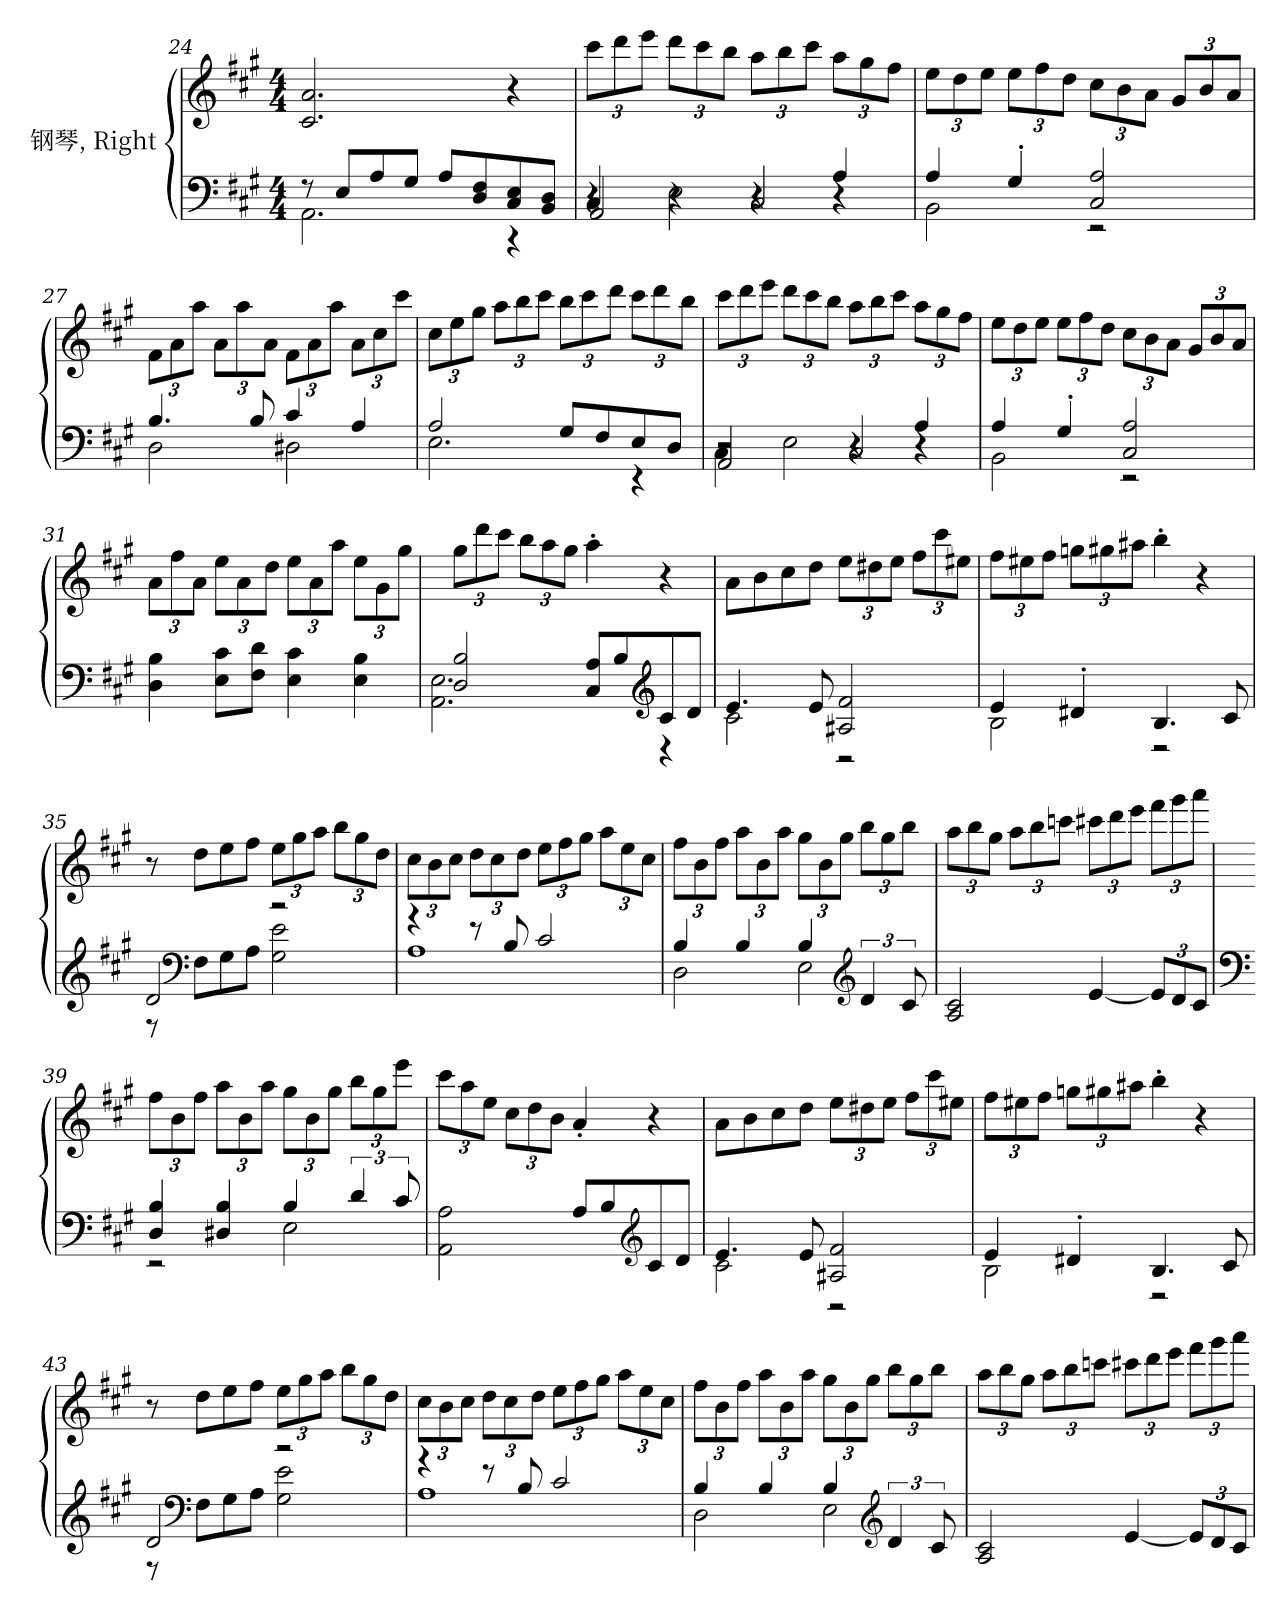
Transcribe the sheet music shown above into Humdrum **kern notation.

**kern	**kern
*part1	*part1
*staff2	*staff1
*I"钢琴, Right	*
*clefF4	*clefG2
*k[f#c#g#]	*k[f#c#g#]
*M4/4	*M4/4
=24	=24
*^	*
8r	2.AA\	2.c#/ 2.a/
8E/L	.	.
8A/	.	.
8G#/J	.	.
8A/L	.	.
8D/ 8F#/	.	.
8C#/ 8E/	4r	4r
8BB/ 8D/J	.	.
!!LO:PB:g=z
=25	=25	=25
*	*^	*
*	*	*	*Xbrackettup
4C#/	4r	2AA/	12ccc#\L
.	.	.	12ddd\
*	*	*	*MM121
.	.	.	12eee\J
4r	2E\	.	12ddd\L
.	.	.	12ccc#\
.	.	.	12bb\J
*	*	*	*MM125
4r	.	2C#/	12aa\L
.	.	.	12bb\
.	.	.	12ccc#\J
4A/	4r	.	12aa\L
.	.	.	12gg#\
.	.	.	12ff#\J
*	*v	*v	*
=26	=26	=26
4A/	2BB\	12ee\L
.	.	12dd\
.	.	12ee\J
4G#'/	.	12ee\L
.	.	12ff#\
.	.	12dd\J
2C#/ 2A/	2r	12cc#\L
.	.	12b\
.	.	12a\J
.	.	12g#/L
*	*	*MM136
.	.	12b/
.	.	12a/J
=27	=27	=27
4.B/	2D\	12f#\L
.	.	12a\
.	.	12aa\J
.	.	12a\L
.	.	12aa\
8B/	.	.
.	.	12a\J
4c#/	2D#X\	12f#\L
.	.	12a\
.	.	12aa\J
4A/	.	12a\L
.	.	12cc#\
.	.	12ccc#\J
!!LO:LB:g=z
=28	=28	=28
2A/	2.E\	12cc#\L
.	.	12ee\
*	*	*MM128
.	.	12gg#\J
.	.	12aa\L
.	.	12bb\
.	.	12ccc#\J
8G#/L	.	12bb\L
.	.	12ccc#\
8F#/	.	.
.	.	12ddd\J
8E/	4r	12ccc#\L
*	*	*MM106
.	.	12ddd\
8D/J	.	.
.	.	12bb\J
*v	*v	*
=29	=29
*	*MM105
*^	*
*	*^	*
2AA/	4C#\	2r	12ccc#\L
.	.	.	12ddd\
.	.	.	12eee\J
.	2E\	.	12ddd\L
*	*	*	*MM116
.	.	.	12ccc#\
.	.	.	12bb\J
4r	.	2C#/	12aa\L
.	.	.	12bb\
.	.	.	12ccc#\J
4A/	4r	.	12aa\L
.	.	.	12gg#\
.	.	.	12ff#\J
*	*v	*v	*
=30	=30	=30
4A/	2BB\	12ee\L
.	.	12dd\
.	.	12ee\J
4G#'/	.	12ee\L
*	*	*MM128
.	.	12ff#\
.	.	12dd\J
2C#/ 2A/	2r	12cc#\L
.	.	12b\
.	.	12a\J
.	.	12g#/L
.	.	12b/
.	.	12a/J
*v	*v	*
!!LO:LB:g=z
=31	=31
4D\ 4B\	12a\L
.	12ff#\
.	12a\J
8E\ 8c#\L	12ee\L
*	*MM129
.	12a\
8F#\ 8d\J	.
.	12dd\J
4E\ 4c#\	12ee\L
.	12a\
*	*MM136
.	12aa\J
4E\ 4B\	12ee\L
.	12g#\
.	12gg#\J
=32	=32
*^	*
2D/ 2B/	2.AA\ 2.E\	12gg#\L
.	.	12ddd\
*	*	*MM124
.	.	12ccc#\J
*	*	*MM116
.	.	12bb\L
.	.	12aa\
.	.	12gg#\J
8C#/ 8A/L	.	4aa'\
8B/	.	.
*clefG2	*	*
8c#/	4r	4r
8d/J	.	.
=33	=33	=33
4.e/	2c#\	8a\L
*	*	*MM134
.	.	8b\
.	.	8cc#\
8e/	.	8dd\J
2A#X/ 2f#/	2r	12ee\L
.	.	12dd#X\
.	.	12ee\J
.	.	12ff#\L
.	.	12ccc#\
.	.	12ee#X\J
!!LO:LB:g=z
=34	=34	=34
4e/	2B\	12ff#\L
.	.	12ee#X\
.	.	12ff#\J
4d#X'/	.	12ggn\L
*	*	*MM134
.	.	12gg#X\
.	.	12aa#X\J
4.B/	2r	4bb'\
.	.	4r
8c#/	.	.
=35	=35	=35
2d/	8r	8r
*clefF4	*	*
.	8F#\L	8dd\L
.	8G#\	8ee\
.	8A\J	8ff#\J
2r	2G#\ 2e\	12ee\L
.	.	12gg#\
.	.	12aa\J
.	.	12bb\L
*	*	*MM142
.	.	12gg#\
.	.	12dd\J
=36	=36	=36
4r	1A	12cc#\L
.	.	12b\
.	.	12cc#\J
*	*	*MM133
8r	.	12dd\L
.	.	12cc#\
8B/	.	.
.	.	12dd\J
*	*	*MM130
2c#/	.	12ee\L
.	.	12ff#\
*	*	*MM123
.	.	12gg#\J
.	.	12aa\L
*	*	*MM120
.	.	12ee\
.	.	12cc#\J
!!LO:LB:g=z
=37	=37	=37
4B/	2D\	12ff#\L
.	.	12b\
.	.	12ff#\J
4B/	.	12aa\L
*	*	*MM132
.	.	12b\
.	.	12aa\J
4B/	2E\	12gg#\L
.	.	12b\
.	.	12gg#\J
*clefG2	*	*
6d/	.	12bb\L
.	.	12gg#\
12c#/	.	12bb\J
*v	*v	*
=38	=38
2A/ 2c#/	12aa\L
.	12bb\
.	12gg#\J
.	12aa\L
.	12bb\
.	12cccn\J
[4e/	12ccc#X\L
.	12ddd\
.	12eee\J
*Xbrackettup	*
12e/L]	12fff#\L
12d/	12ggg#\
12c#/J	12aaa\J
=39	=39
*clefF4	*
*^	*
4D/ 4B/	2r	12ff#\L
.	.	12b\
.	.	12ff#\J
4D#X/ 4B/	.	12aa\L
.	.	12b\
.	.	12aa\J
4B/	2E\	12gg#\L
*	*	*MM129
.	.	12b\
.	.	12gg#\J
*brackettup	*	*
6d/	.	12bb\L
.	.	12gg#\
12c#/	.	12eee\J
*v	*v	*
!!LO:LB:g=z
=40	=40
2AA\ 2A\	12ccc#\L
.	12aa\
.	12ee\J
.	12cc#\L
.	12dd\
.	12b\J
*	*MM97
8A/L	4a'/
8B/	.
*clefG2	*
8c#/	4r
8d/J	.
=41	=41
*^	*
4.e/	2c#\	8a\L
.	.	8b\
.	.	8cc#\
8e/	.	8dd\J
2A#X/ 2f#/	2r	12ee\L
.	.	12dd#X\
.	.	12ee\J
.	.	12ff#\L
.	.	12ccc#\
.	.	12ee#X\J
=42	=42	=42
4e/	2B\	12ff#\L
.	.	12ee#X\
.	.	12ff#\J
*	*	*MM137
4d#X'/	.	12ggn\L
.	.	12gg#X\
.	.	12aa#X\J
4.B/	2r	4bb'\
.	.	4r
8c#/	.	.
!!LO:PB:g=z
=43	=43	=43
2d/	8r	8r
*clefF4	*	*
.	8F#\L	8dd\L
.	8G#\	8ee\
.	8A\J	8ff#\J
2r	2G#\ 2e\	12ee\L
.	.	12gg#\
.	.	12aa\J
.	.	12bb\L
.	.	12gg#\
.	.	12dd\J
=44	=44	=44
4r	1A	12cc#\L
.	.	12b\
.	.	12cc#\J
8r	.	12dd\L
.	.	12cc#\
8B/	.	.
.	.	12dd\J
2c#/	.	12ee\L
.	.	12ff#\
*	*	*MM123
.	.	12gg#\J
.	.	12aa\L
*	*	*MM121
.	.	12ee\
.	.	12cc#\J
=45	=45	=45
4B/	2D\	12ff#\L
*	*	*MM125
.	.	12b\
.	.	12ff#\J
4B/	.	12aa\L
.	.	12b\
.	.	12aa\J
4B/	2E\	12gg#\L
.	.	12b\
.	.	12gg#\J
*clefG2	*	*
*	*	*MM141
6d/	.	12bb\L
.	.	12gg#\
12c#/	.	12bb\J
*v	*v	*
!!LO:LB:g=z
=46	=46
2A/ 2c#/	12aa\L
.	12bb\
*	*MM139
.	12gg#\J
*	*MM135
.	12aa\L
.	12bb\
.	12cccn\J
[4e/	12ccc#X\L
*	*MM132
.	12ddd\
.	12eee\J
*Xbrackettup	*
12e/L]	12fff#\L
*	*MM128
12d/	12ggg#\
12c#/J	12aaa\J
=	=
*-	*-
